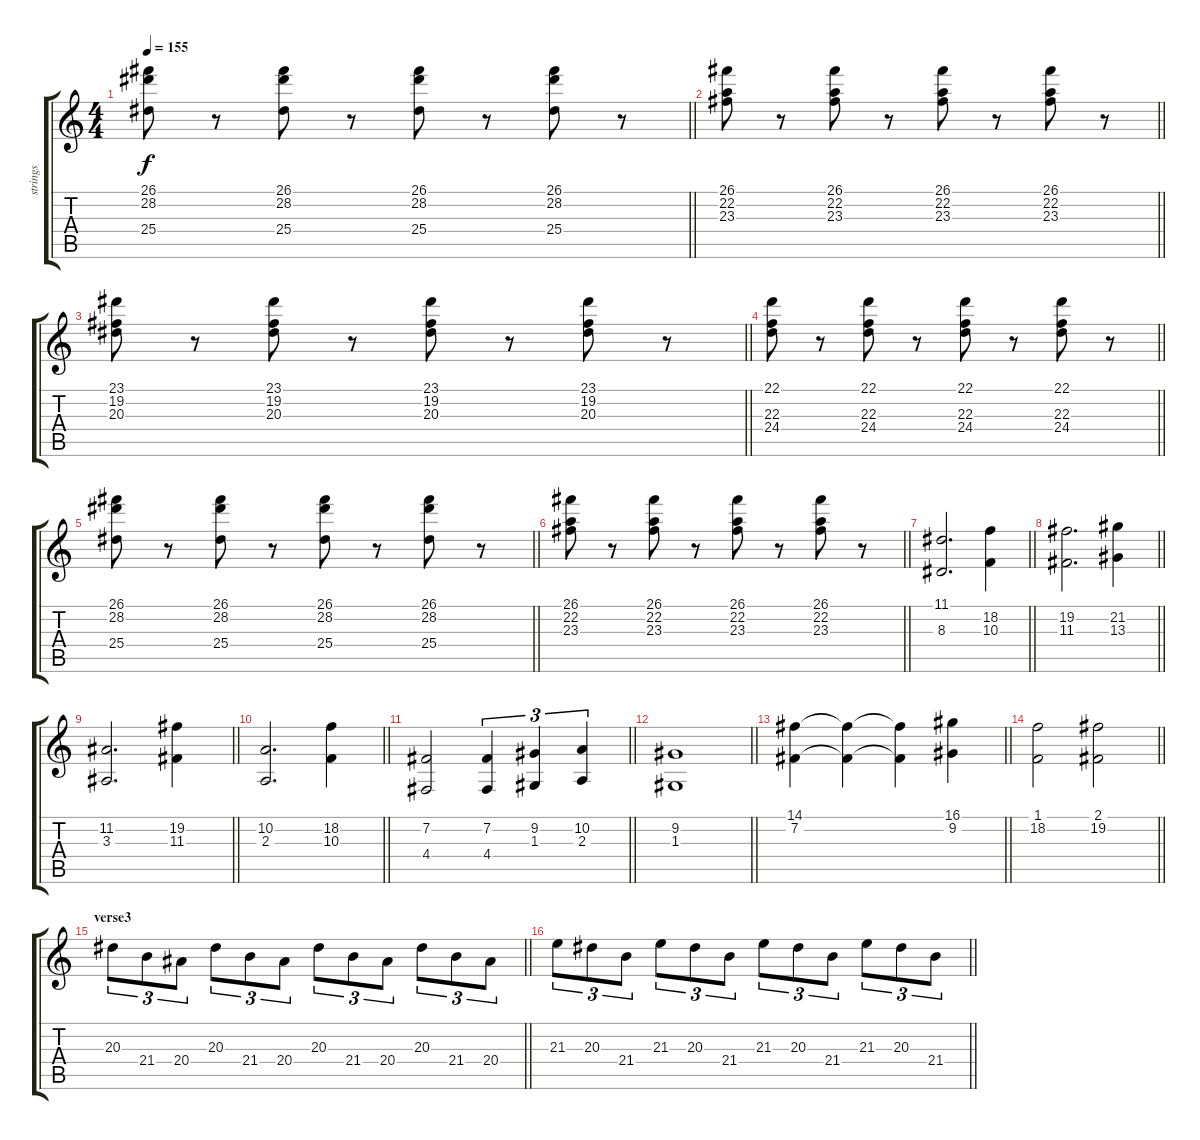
\track ("strings" "strings") {instrument stringensemble1}
\staff {score tabs}
\tuning (E4 B3 G3 D3 A2 E2) {hide}
\ts (4 4)
\tempo 155
\clef g2
\barLineRight lightlight
\ks c
(26.1 28.2 25.4).8{dy f} r.8 (26.1 28.2 25.4).8 r.8 (26.1 28.2 25.4).8 r.8 (26.1 28.2 25.4).8 r.8 |
\barLineRight lightlight
(26.1 22.2 23.3).8 r.8 (26.1 22.2 23.3).8 r.8 (26.1 22.2 23.3).8 r.8 (26.1 22.2 23.3).8 r.8 |
\barLineRight lightlight
(23.1 19.2 20.3).8 r.8 (23.1 19.2 20.3).8 r.8 (23.1 19.2 20.3).8 r.8 (23.1 19.2 20.3).8 r.8 |
\barLineRight lightlight
(22.1 22.3 24.4).8 r.8 (22.1 22.3 24.4).8 r.8 (22.1 22.3 24.4).8 r.8 (22.1 22.3 24.4).8 r.8 |
\barLineRight lightlight
(26.1 28.2 25.4).8 r.8 (26.1 28.2 25.4).8 r.8 (26.1 28.2 25.4).8 r.8 (26.1 28.2 25.4).8 r.8 |
\barLineRight lightlight
(26.1 22.2 23.3).8 r.8 (26.1 22.2 23.3).8 r.8 (26.1 22.2 23.3).8 r.8 (26.1 22.2 23.3).8 r.8 |
\barLineRight lightlight
(11.1 8.3).2{d} (18.2 10.3).4 |
\barLineRight lightlight
(19.2 11.3).2{d} (21.2 13.3).4 |
\barLineRight lightlight
(11.2 3.3).2{d} (19.2 11.3).4 |
\barLineRight lightlight
(10.2 2.3).2{d} (18.2 10.3).4 |
\barLineRight lightlight
(7.2 4.4).2 (7.2 4.4).4{tu (3 2)} (9.2 1.3).4{tu (3 2)} (10.2 2.3).4{tu (3 2)} |
\barLineRight lightlight
(9.2 1.3).1 |
\barLineRight lightlight
(14.1 7.2).4 (14.1{t} 7.2{t}).4 (14.1{t} 7.2{t}).4 (16.1 9.2).4 |
\barLineRight lightlight
(1.1 18.2).2 (2.1 19.2).2 |
\section ("" "verse3")
\barLineRight lightlight
20.3.8{tu (3 2) instrument stringensemble1} 21.4.8{tu (3 2)} 20.4.8{tu (3 2)} 20.3.8{tu (3 2)} 21.4.8{tu (3 2)} 20.4.8{tu (3 2)} 20.3.8{tu (3 2)} 21.4.8{tu (3 2)} 20.4.8{tu (3 2)} 20.3.8{tu (3 2)} 21.4.8{tu (3 2)} 20.4.8{tu (3 2)} |
\barLineRight lightlight
21.3.8{tu (3 2)} 20.3.8{tu (3 2)} 21.4.8{tu (3 2)} 21.3.8{tu (3 2)} 20.3.8{tu (3 2)} 21.4.8{tu (3 2)} 21.3.8{tu (3 2)} 20.3.8{tu (3 2)} 21.4.8{tu (3 2)} 21.3.8{tu (3 2)} 20.3.8{tu (3 2)} 21.4.8{tu (3 2)}
